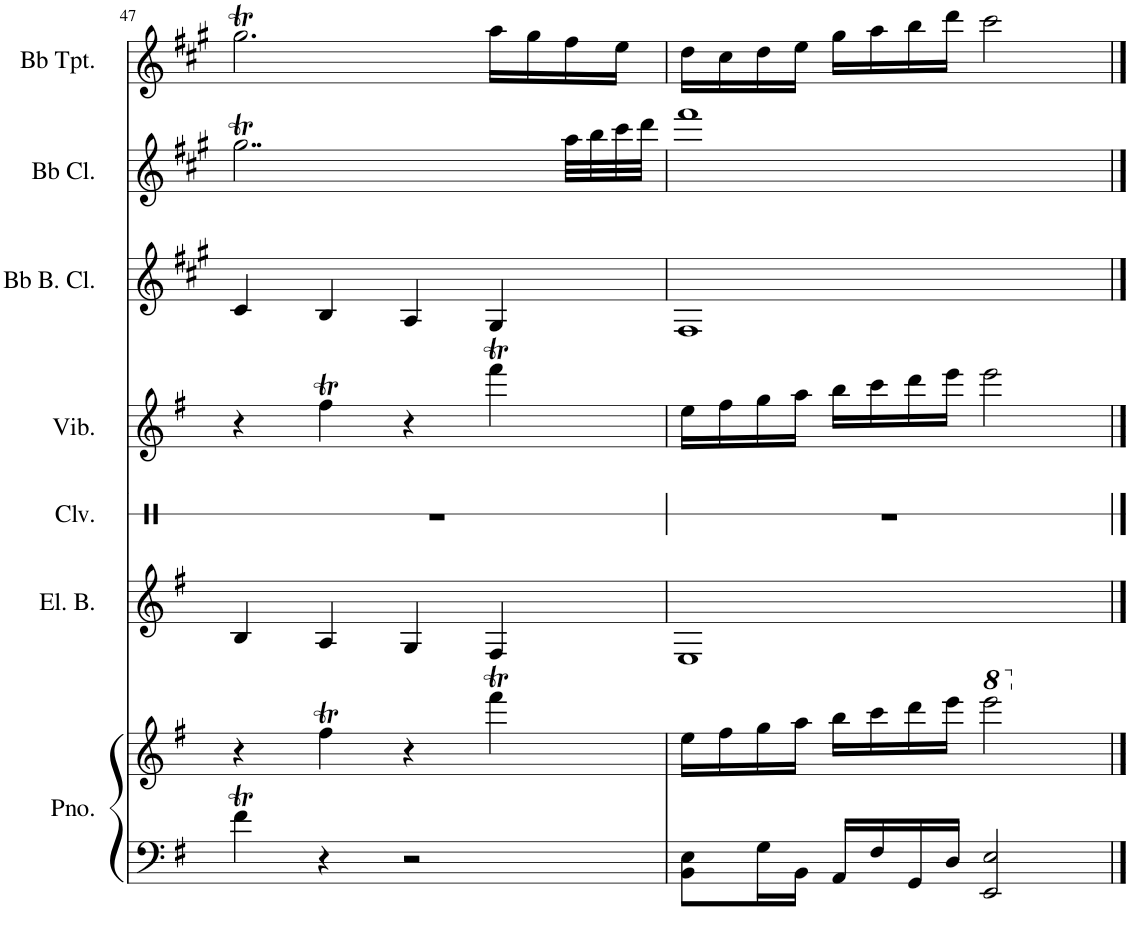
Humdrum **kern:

**kern	**kern	**kern	**kern	**kern	**kern	**kern	**kern
*part7	*part7	*part6	*part5	*part4	*part3	*part2	*part1
*staff8	*staff7	*staff6	*staff5	*staff4	*staff3	*staff2	*staff1
*I"Piano	*	*I"Electric Bass	*I"Claves	*I"Vibraphone	*I"Bb Bass Clarinet	*I"Bb Clarinet	*I"Bb Trumpet
*I'Pno.	*	*I'El. B.	*I'Clv.	*I'Vib.	*I'Bb B. Cl.	*I'Bb Cl.	*I'Bb Tpt.
!!LO:PB:g=z
*clefF4	*clefG2	*clefG2	*clefX	*clefG2	*clefG2	*clefG2	*clefG2
*	*	*Trd7c12	*	*	*Trd8c14	*Trd1c2	*Trd1c2
*k[f#]	*k[f#]	*k[f#]	*k[]	*k[f#]	*k[f#c#g#]	*k[f#c#g#]	*k[f#c#g#]
*M4/4	*M4/4	*M4/4	*M4/4	*M4/4	*M4/4	*M4/4	*M4/4
=47	=47	=47	=47	=47	=47	=47	=47
4f#t\	4r	4B/	1r	4r	4c#/	2..gg#t\	2.gg#t\
4r	4ff#t\	4A/	.	4ff#t\	4B/	.	.
2r	4r	4G/	.	4r	4A/	.	.
.	4fff#t\	4F#/	.	4fff#t\	4G#/	.	16aa\LL
.	.	.	.	.	.	.	16gg#\
.	.	.	.	.	.	32aa\LLL	16ff#\
.	.	.	.	.	.	32bb\	.
.	.	.	.	.	.	32ccc#\	16ee\JJ
.	.	.	.	.	.	32ddd\JJJ	.
=48	=48	=48	=48	=48	=48	=48	=48
8BB\ 8E\L	16ee\LL	1E	1r	16ee\LL	1F#	1fff#	16dd\LL
.	16ff#\	.	.	16ff#\	.	.	16cc#\
16G\L	16gg\	.	.	16gg\	.	.	16dd\
16BB\JJ	16aa\JJ	.	.	16aa\JJ	.	.	16ee\JJ
16AA/LL	16bb\LL	.	.	16bb\LL	.	.	16gg#\LL
16F#/	16ccc\	.	.	16ccc\	.	.	16aa\
16GG/	16ddd\	.	.	16ddd\	.	.	16bb\
16D/JJ	16eee\JJ	.	.	16eee\JJ	.	.	16ddd\JJ
*	*8va	*	*	*	*	*	*
2EE/ 2E/	2eeee\	.	.	2eee\	.	.	2ccc#\
*	*X8va	*	*	*	*	*	*
==	==	==	==	==	==	==	==
*-	*-	*-	*-	*-	*-	*-	*-
